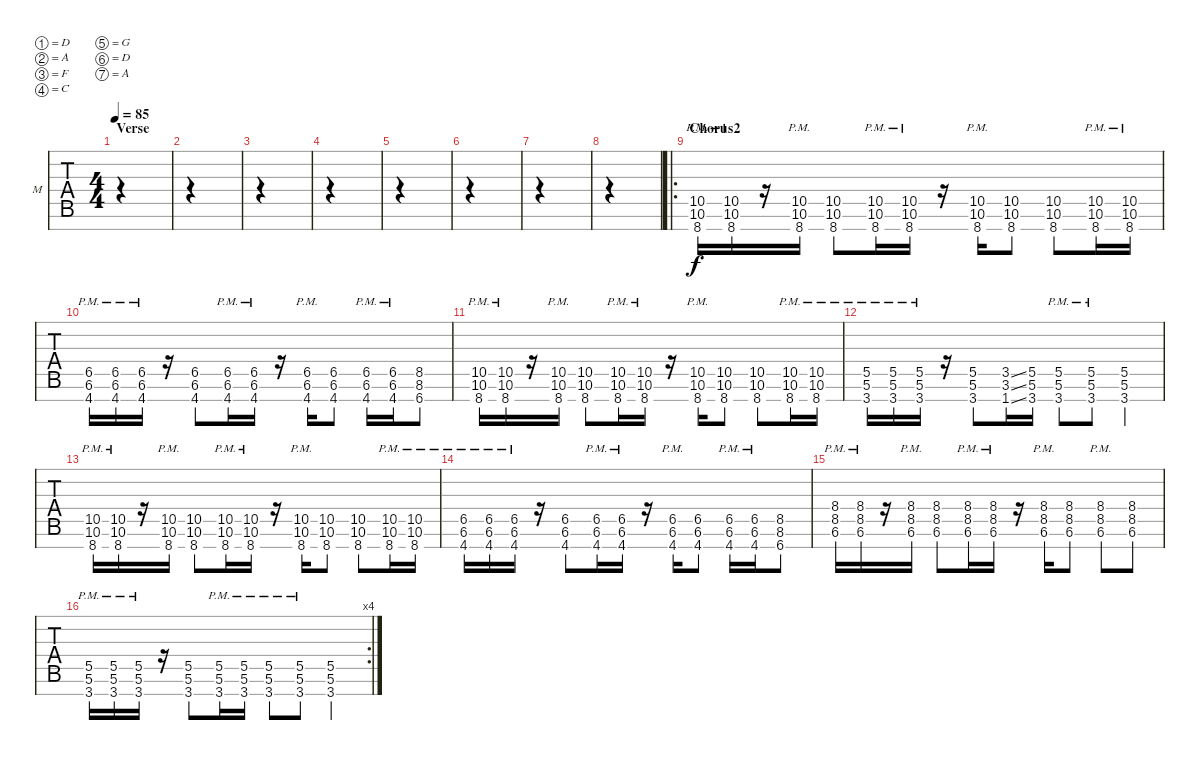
\defaultSystemsLayout 4
\bracketExtendMode groupsimilarinstruments
\firstSystemTrackNameOrientation horizontal
\otherSystemsTrackNameOrientation horizontal
\track ("Guitar - 2" "M") {solo instrument distortionguitar}
\staff {tabs}
\tuning (D4 A3 F3 C3 G2 D2 A1)
\ts (4 4)
\section ("" "Verse")
\tempo 85
\clef g2
\scale
1.03909
\ks c
|
\scale
0.960908 |
\scale
1.03909 |
\scale
0.960908 |
\scale
1.03909 |
\scale
0.960908 |
\scale
1.03909 |
\scale
0.960908 |
\ro
\section ("" "Chorus2")
\scale
1.03909 (10.6{pm} 10.5{pm} 8.7).16 (10.6{pm} 10.5{pm} 8.7).16 r.16 (10.6{pm} 10.5{pm} 8.7).16 (10.6 10.5 8.7).8 (10.6{pm} 10.5{pm} 8.7).16 (10.6{pm} 10.5{pm} 8.7).16 r.16 (10.6{pm} 10.5{pm} 8.7).16 (10.6 10.5 8.7).8 (10.6 10.5 8.7).8 (10.6{pm} 10.5{pm} 8.7).16 (10.6{pm} 10.5{pm} 8.7).16 |
\scale
0.960908 (4.7{pm} 6.6{pm} 6.5{pm}).16 (4.7{pm} 6.6{pm} 6.5{pm}).16 (4.7{pm} 6.6{pm} 6.5{pm}).16 r.16 (4.7 6.6 6.5).8 (4.7{pm} 6.6{pm} 6.5{pm}).16 (4.7{pm} 6.6{pm} 6.5{pm}).16 r.16 (4.7{pm} 6.6{pm} 6.5{pm}).16 (4.7 6.6 6.5).8 (4.7{pm} 6.6{pm} 6.5{pm}).16 (4.7{pm} 6.6{pm} 6.5{pm}).16 (8.6 8.5 6.7).8 |
\scale
1.03909 (10.6{pm} 10.5{pm} 8.7).16 (10.6{pm} 10.5{pm} 8.7).16 r.16 (10.6{pm} 10.5{pm} 8.7).16 (10.6 10.5 8.7).8 (10.6{pm} 10.5{pm} 8.7).16 (10.6{pm} 10.5{pm} 8.7).16 r.16 (10.6{pm} 10.5{pm} 8.7).16 (10.6 10.5 8.7).8 (10.6 10.5 8.7).8 (10.6{pm} 10.5{pm} 8.7).16 (10.6{pm} 10.5{pm} 8.7).16 |
\scale
0.960908 (3.7{pm} 5.6{pm} 5.5{pm}).16 (3.7{pm} 5.6{pm} 5.5{pm}).16 (3.7{pm} 5.6{pm} 5.5{pm}).16 r.16 (3.7 5.6 5.5).8 (1.7{ss} 3.6{ss} 3.5{ss}).16 (3.7 5.6 5.5).16 (3.7{pm} 5.6{pm} 5.5{pm}).8 (3.7{pm} 5.6{pm} 5.5{pm}).8 (3.7 5.6 5.5).4 |
\scale
1.03909 (10.6{pm} 10.5{pm} 8.7).16 (10.6{pm} 10.5{pm} 8.7).16 r.16 (10.6{pm} 10.5{pm} 8.7).16 (10.6 10.5 8.7).8 (10.6{pm} 10.5{pm} 8.7).16 (10.6{pm} 10.5{pm} 8.7).16 r.16 (10.6{pm} 10.5{pm} 8.7).16 (10.6 10.5 8.7).8 (10.6 10.5 8.7).8 (10.6{pm} 10.5{pm} 8.7).16 (10.6{pm} 10.5{pm} 8.7).16 |
\scale
0.960908 (4.7{pm} 6.6{pm} 6.5{pm}).16 (4.7{pm} 6.6{pm} 6.5{pm}).16 (4.7{pm} 6.6{pm} 6.5{pm}).16 r.16 (4.7 6.6 6.5).8 (4.7{pm} 6.6{pm} 6.5{pm}).16 (4.7{pm} 6.6{pm} 6.5{pm}).16 r.16 (4.7{pm} 6.6{pm} 6.5{pm}).16 (4.7 6.6 6.5).8 (4.7{pm} 6.6{pm} 6.5{pm}).16 (4.7{pm} 6.6{pm} 6.5{pm}).16 (8.6 8.5 6.7).8 |
\scale
1.03909 (8.5{pm} 8.4{pm} 6.6).16 (8.5{pm} 8.4{pm} 6.6).16 r.16 (8.5{pm} 8.4{pm} 6.6).16 (8.5 8.4 6.6).8 (8.5{pm} 8.4{pm} 6.6).16 (8.5{pm} 8.4{pm} 6.6).16 r.16 (8.5{pm} 8.4{pm} 6.6).16 (8.5 8.4 6.6).8 (8.5{pm} 8.4{pm} 6.6).8 (8.5 8.4 6.6).8 |
\rc 4
\scale
0.960908 (3.7{pm} 5.6{pm} 5.5{pm}).16 (3.7{pm} 5.6{pm} 5.5{pm}).16 (3.7{pm} 5.6{pm} 5.5{pm}).16 r.16 (3.7 5.6 5.5).8 (3.7{pm} 5.6{pm} 5.5{pm}).16 (3.7{pm} 5.6{pm} 5.5{pm}).16 (3.7{pm} 5.6{pm} 5.5{pm}).8 (3.7{pm} 5.6{pm} 5.5{pm}).8 (3.7 5.6 5.5).4
